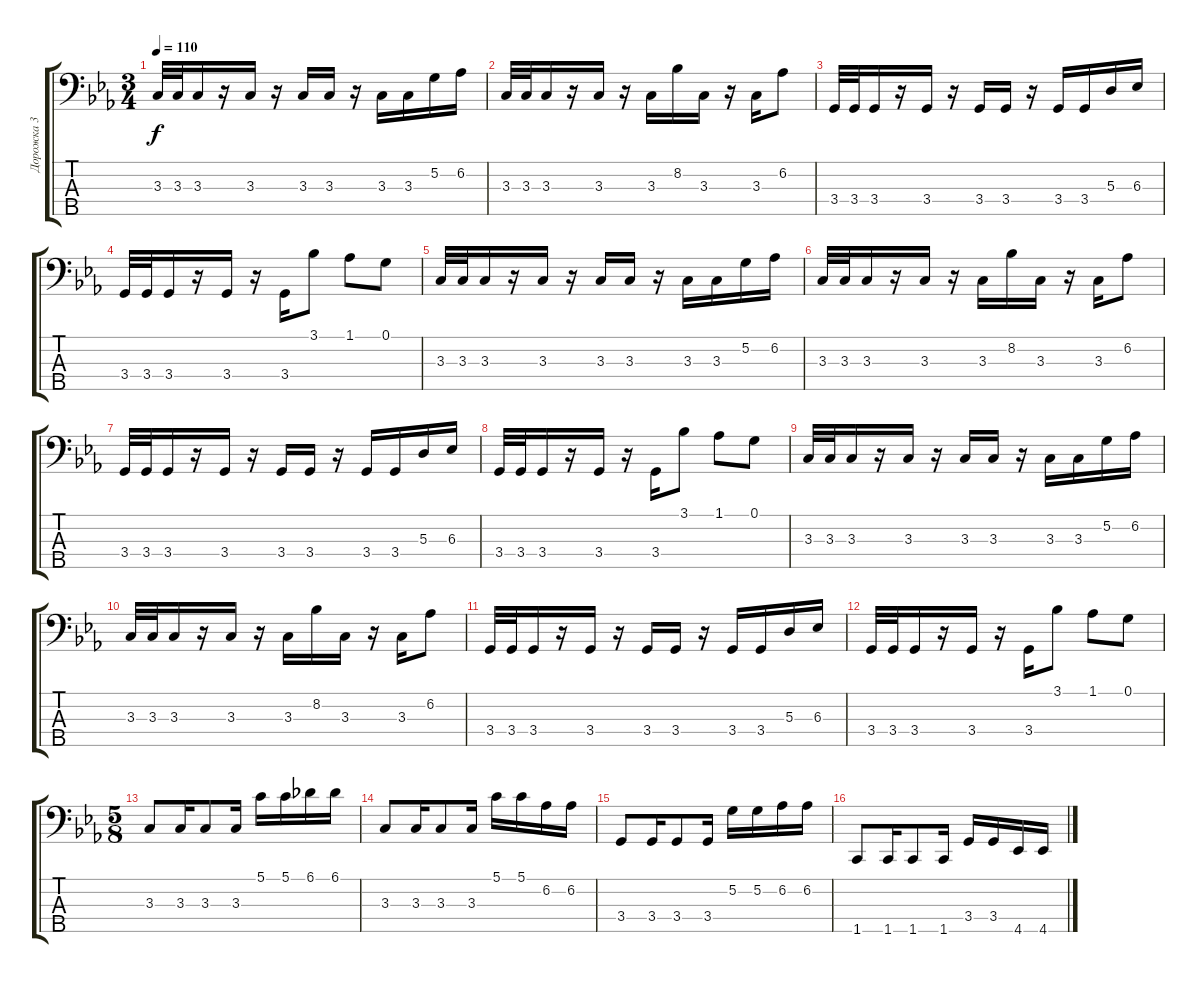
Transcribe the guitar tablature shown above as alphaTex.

\track ("Дорожка 3" "Дорожка 3") {instrument electricbassfinger}
\staff {score tabs}
\tuning (G2 D2 A1 E1 B0) {hide}
\ts (3 4)
\tempo 110
\clef f4
\ks cminor
3.3.32{dy f} 3.3.32 3.3.16 r.16 3.3.16 r.16 3.3.16 3.3.16 r.16 3.3.16 3.3.16 5.2.16 6.2.16 |
3.3.32 3.3.32 3.3.16 r.16 3.3.16 r.16 3.3.16 8.2.16 3.3.16 r.16 3.3.16 6.2.8 |
3.4.32 3.4.32 3.4.16 r.16 3.4.16 r.16 3.4.16 3.4.16 r.16 3.4.16 3.4.16 5.3.16 6.3.16 |
3.4.32 3.4.32 3.4.16 r.16 3.4.16 r.16 3.4.16 3.1.8 1.1.8 0.1.8 |
3.3.32 3.3.32 3.3.16 r.16 3.3.16 r.16 3.3.16 3.3.16 r.16 3.3.16 3.3.16 5.2.16 6.2.16 |
3.3.32 3.3.32 3.3.16 r.16 3.3.16 r.16 3.3.16 8.2.16 3.3.16 r.16 3.3.16 6.2.8 |
3.4.32 3.4.32 3.4.16 r.16 3.4.16 r.16 3.4.16 3.4.16 r.16 3.4.16 3.4.16 5.3.16 6.3.16 |
3.4.32 3.4.32 3.4.16 r.16 3.4.16 r.16 3.4.16 3.1.8 1.1.8 0.1.8 |
3.3.32 3.3.32 3.3.16 r.16 3.3.16 r.16 3.3.16 3.3.16 r.16 3.3.16 3.3.16 5.2.16 6.2.16 |
3.3.32 3.3.32 3.3.16 r.16 3.3.16 r.16 3.3.16 8.2.16 3.3.16 r.16 3.3.16 6.2.8 |
3.4.32 3.4.32 3.4.16 r.16 3.4.16 r.16 3.4.16 3.4.16 r.16 3.4.16 3.4.16 5.3.16 6.3.16 |
3.4.32 3.4.32 3.4.16 r.16 3.4.16 r.16 3.4.16 3.1.8 1.1.8 0.1.8 |
\ts (5 8)
3.3.8 3.3.16 3.3.8 3.3.16 5.1.16 5.1.16 6.1.16 6.1.16 |
3.3.8 3.3.16 3.3.8 3.3.16 5.1.16 5.1.16 6.2.16 6.2.16 |
3.4.8 3.4.16 3.4.8 3.4.16 5.2.16 5.2.16 6.2.16 6.2.16 |
1.5.8 1.5.16 1.5.8 1.5.16 3.4.16 3.4.16 4.5.16 4.5.16
